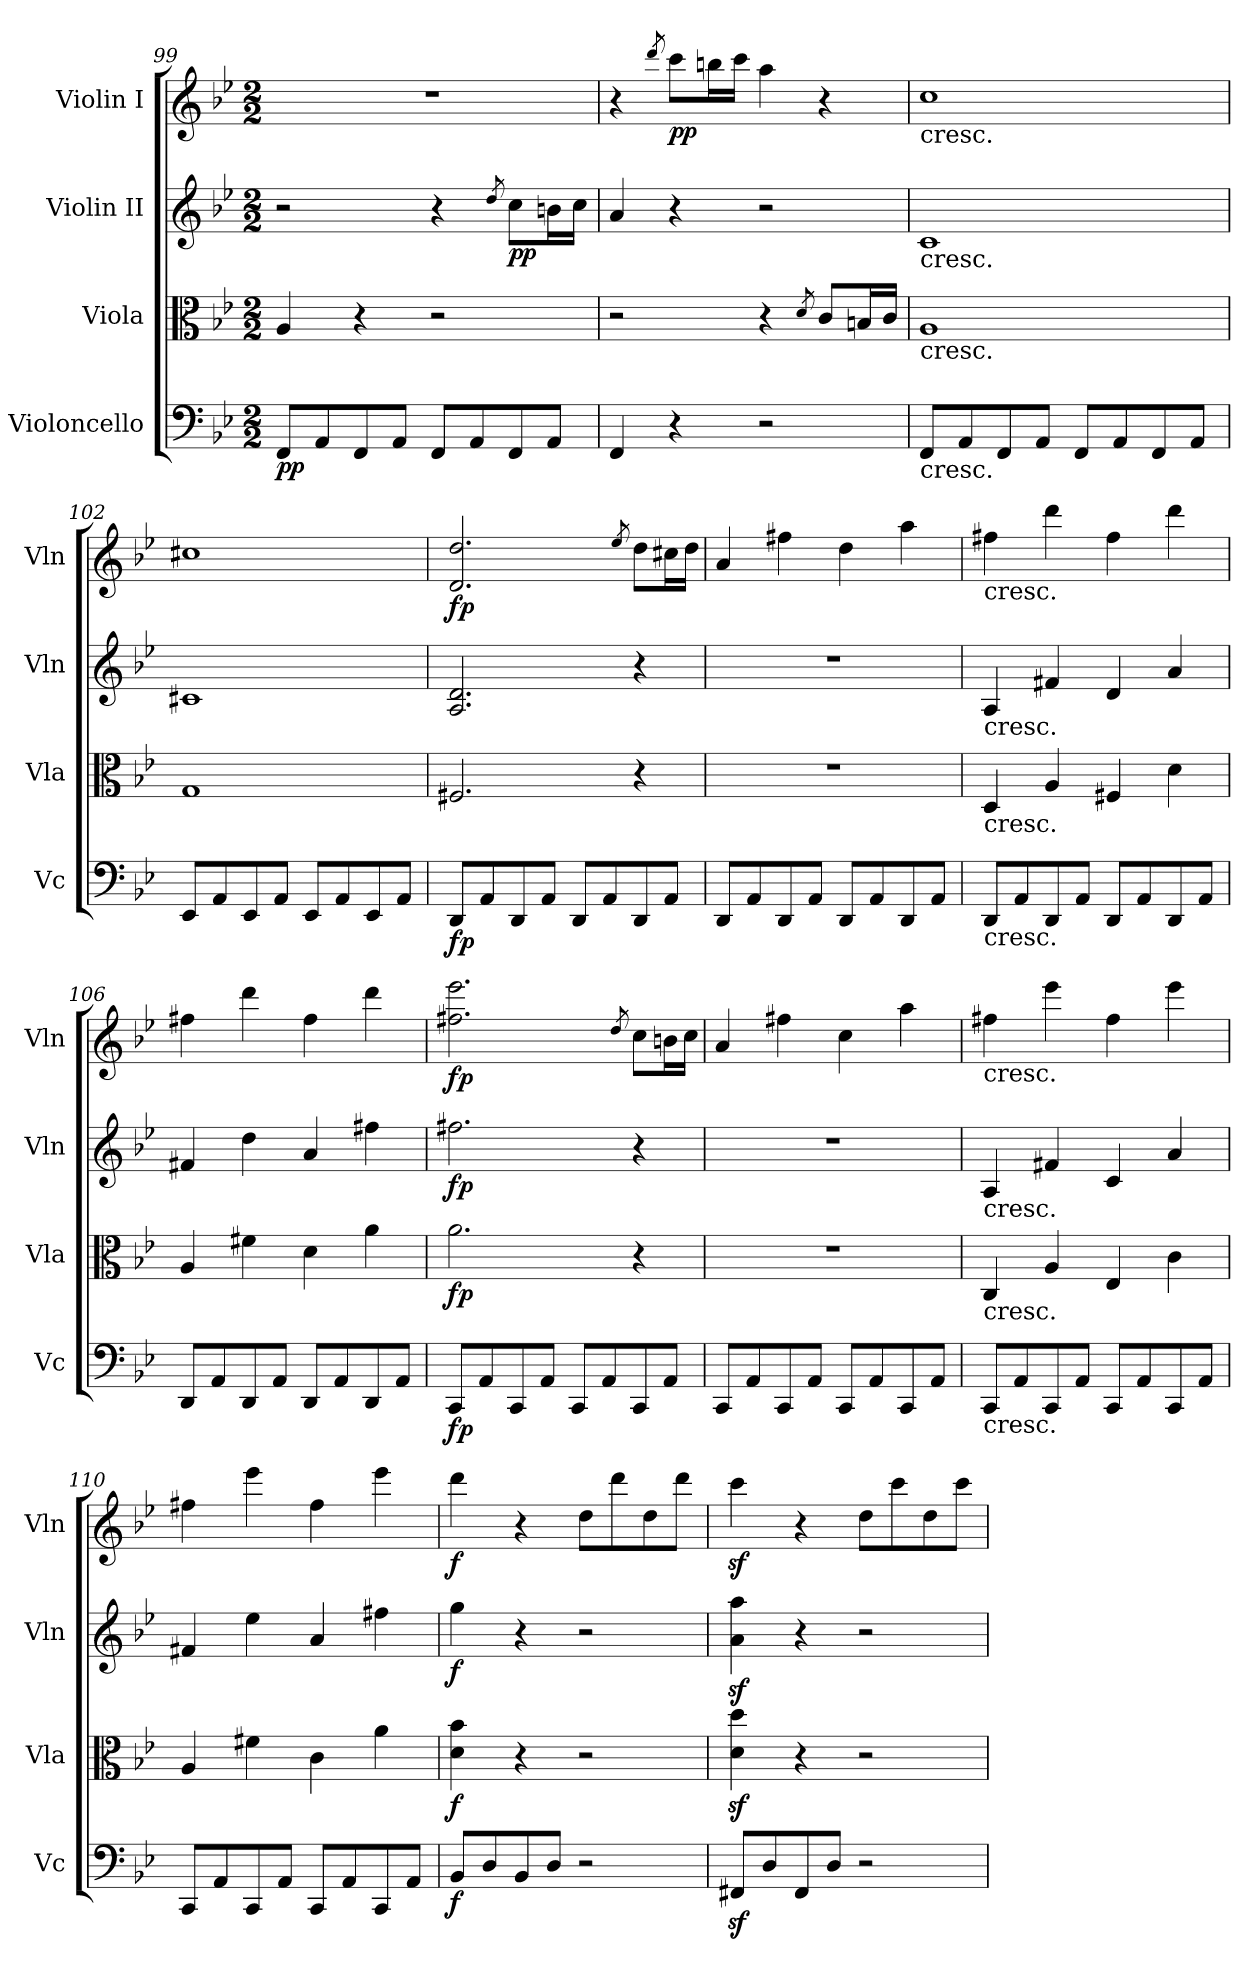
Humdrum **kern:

**kern	**dynam	**kern	**dynam	**kern	**dynam	**kern	**dynam
*part4	*part4	*part3	*part3	*part2	*part2	*part1	*part1
*staff4	*staff4	*staff3	*staff3	*staff2	*staff2	*staff1	*staff1
*I"Violoncello	*	*I"Viola	*	*I"Violin II	*	*I"Violin I	*
*I'Vc	*	*I'Vla	*	*I'Vln	*	*I'Vln	*
*clefF4	*	*clefC3	*	*clefG2	*	*clefG2	*
*k[b-e-]	*	*k[b-e-]	*	*k[b-e-]	*	*k[b-e-]	*
*B-:	*	*B-:	*	*B-:	*	*B-:	*
*M2/2	*	*M2/2	*	*M2/2	*	*M2/2	*
=99	=99	=99	=99	=99	=99	=99	=99
!	!LO:DY:b	!	!	!	!	!	!
8FF/L	pp	4A/	.	2r	.	1r	.
8AA/	.	.	.	.	.	.	.
8FF/	.	4r	.	.	.	.	.
8AA/J	.	.	.	.	.	.	.
8FF/L	.	2r	.	4r	.	.	.
8AA/	.	.	.	.	.	.	.
.	.	.	.	8qdd/	.	.	.
!	!	!	!	!	!LO:DY:b	!	!
8FF/	.	.	.	8cc\L	pp	.	.
8AA/J	.	.	.	16bn\L	.	.	.
.	.	.	.	16cc\JJ	.	.	.
=100	=100	=100	=100	=100	=100	=100	=100
4FF/	.	2r	.	4a/	.	4r	.
.	.	.	.	.	.	8qddd/	.
!	!	!	!	!	!	!	!LO:DY:b
4r	.	.	.	4r	.	8ccc\L	pp
.	.	.	.	.	.	16bbn\L	.
.	.	.	.	.	.	16ccc\JJ	.
2r	.	4r	.	2r	.	4aa\	.
.	.	8qd/	.	.	.	.	.
.	.	8c/L	.	.	.	4r	.
.	.	16Bn/L	.	.	.	.	.
.	.	16c/JJ	.	.	.	.	.
!!LO:LB:g=z
=101	=101	=101	=101	=101	=101	=101	=101
!	!	!	!	!	!	!LO:TX:b:t=cresc.	!
!	!	!	!	!LO:TX:b:t=cresc.	!	!	!
!	!	!LO:TX:b:t=cresc.	!	!	!	!	!
!LO:TX:b:t=cresc.	!	!	!	!	!	!	!
8FF/L	.	1A	.	1c	.	1cc	.
8AA/	.	.	.	.	.	.	.
8FF/	.	.	.	.	.	.	.
8AA/J	.	.	.	.	.	.	.
8FF/L	.	.	.	.	.	.	.
8AA/	.	.	.	.	.	.	.
8FF/	.	.	.	.	.	.	.
8AA/J	.	.	.	.	.	.	.
=102	=102	=102	=102	=102	=102	=102	=102
8EE-/L	.	1G	.	1c#X	.	1cc#X	.
8AA/	.	.	.	.	.	.	.
8EE-/	.	.	.	.	.	.	.
8AA/J	.	.	.	.	.	.	.
8EE-/L	.	.	.	.	.	.	.
8AA/	.	.	.	.	.	.	.
8EE-/	.	.	.	.	.	.	.
8AA/J	.	.	.	.	.	.	.
=103	=103	=103	=103	=103	=103	=103	=103
!	!LO:DY:b	!	!LO:DY:b	!	!	!	!
!	!	!	!LO:DY:n=1:a	!	!	!	!LO:DY:b
8DD/L	fp	2.F#X/	fp fp	2.A/ 2.d/	.	2.d/ 2.dd/	fp
8AA/	.	.	.	.	.	.	.
8DD/	.	.	.	.	.	.	.
8AA/J	.	.	.	.	.	.	.
8DD/L	.	.	.	.	.	.	.
8AA/	.	.	.	.	.	.	.
.	.	.	.	.	.	8qee-/	.
8DD/	.	4r	.	4r	.	8dd\L	.
8AA/J	.	.	.	.	.	16cc#X\L	.
.	.	.	.	.	.	16dd\JJ	.
=104	=104	=104	=104	=104	=104	=104	=104
8DD/L	.	1r	.	1r	.	4a/	.
8AA/	.	.	.	.	.	.	.
8DD/	.	.	.	.	.	4ff#X\	.
8AA/J	.	.	.	.	.	.	.
8DD/L	.	.	.	.	.	4dd\	.
8AA/	.	.	.	.	.	.	.
8DD/	.	.	.	.	.	4aa\	.
8AA/J	.	.	.	.	.	.	.
!!LO:PB:g=z
=105	=105	=105	=105	=105	=105	=105	=105
!	!	!	!	!	!	!LO:TX:b:t=cresc.	!
!	!	!	!	!LO:TX:b:t=cresc.	!	!	!
!	!	!LO:TX:b:t=cresc.	!	!	!	!	!
!LO:TX:b:t=cresc.	!	!	!	!	!	!	!
8DD/L	.	4D/	.	4A/	.	4ff#X\	.
8AA/	.	.	.	.	.	.	.
8DD/	.	4A/	.	4f#X/	.	4ddd\	.
8AA/J	.	.	.	.	.	.	.
8DD/L	.	4F#X/	.	4d/	.	4ff#\	.
8AA/	.	.	.	.	.	.	.
8DD/	.	4d\	.	4a/	.	4ddd\	.
8AA/J	.	.	.	.	.	.	.
=106	=106	=106	=106	=106	=106	=106	=106
8DD/L	.	4A/	.	4f#X/	.	4ff#X\	.
8AA/	.	.	.	.	.	.	.
8DD/	.	4f#X\	.	4dd\	.	4ddd\	.
8AA/J	.	.	.	.	.	.	.
8DD/L	.	4d\	.	4a/	.	4ff#\	.
8AA/	.	.	.	.	.	.	.
8DD/	.	4a\	.	4ff#X\	.	4ddd\	.
8AA/J	.	.	.	.	.	.	.
=107	=107	=107	=107	=107	=107	=107	=107
!	!LO:DY:b	!	!LO:DY:b	!	!LO:DY:b	!	!LO:DY:b
8CC/L	fp	2.a\	fp	2.ff#X\	fp	2.ff#X\ 2.eee-\	fp
8AA/	.	.	.	.	.	.	.
8CC/	.	.	.	.	.	.	.
8AA/J	.	.	.	.	.	.	.
8CC/L	.	.	.	.	.	.	.
8AA/	.	.	.	.	.	.	.
.	.	.	.	.	.	8qdd/	.
8CC/	.	4r	.	4r	.	8cc\L	.
8AA/J	.	.	.	.	.	16bn\L	.
.	.	.	.	.	.	16cc\JJ	.
=108	=108	=108	=108	=108	=108	=108	=108
8CC/L	.	1r	.	1r	.	4a/	.
8AA/	.	.	.	.	.	.	.
8CC/	.	.	.	.	.	4ff#X\	.
8AA/J	.	.	.	.	.	.	.
8CC/L	.	.	.	.	.	4cc\	.
8AA/	.	.	.	.	.	.	.
8CC/	.	.	.	.	.	4aa\	.
8AA/J	.	.	.	.	.	.	.
!!LO:PB:g=z
=109	=109	=109	=109	=109	=109	=109	=109
!	!	!	!	!	!	!LO:TX:b:t=cresc.	!
!	!	!	!	!LO:TX:b:t=cresc.	!	!	!
!	!	!LO:TX:b:t=cresc.	!	!	!	!	!
!LO:TX:b:t=cresc.	!	!	!	!	!	!	!
8CC/L	.	4C/	.	4A/	.	4ff#X\	.
8AA/	.	.	.	.	.	.	.
8CC/	.	4A/	.	4f#X/	.	4eee-\	.
8AA/J	.	.	.	.	.	.	.
8CC/L	.	4E-/	.	4c/	.	4ff#\	.
8AA/	.	.	.	.	.	.	.
8CC/	.	4c\	.	4a/	.	4eee-\	.
8AA/J	.	.	.	.	.	.	.
=110	=110	=110	=110	=110	=110	=110	=110
8CC/L	.	4A/	.	4f#X/	.	4ff#X\	.
8AA/	.	.	.	.	.	.	.
8CC/	.	4f#X\	.	4ee-\	.	4eee-\	.
8AA/J	.	.	.	.	.	.	.
8CC/L	.	4c\	.	4a/	.	4ff#\	.
8AA/	.	.	.	.	.	.	.
8CC/	.	4a\	.	4ff#X\	.	4eee-\	.
8AA/J	.	.	.	.	.	.	.
=111	=111	=111	=111	=111	=111	=111	=111
!	!LO:DY:b	!	!LO:DY:b	!	!LO:DY:b	!	!LO:DY:b
8BB-/L	f	4d\ 4b-\	f	4gg\	f	4ddd\	f
8D/	.	.	.	.	.	.	.
8BB-/	.	4r	.	4r	.	4r	.
8D/J	.	.	.	.	.	.	.
2r	.	2r	.	2r	.	8dd\L	.
.	.	.	.	.	.	8ddd\	.
.	.	.	.	.	.	8dd\	.
.	.	.	.	.	.	8ddd\J	.
=112	=112	=112	=112	=112	=112	=112	=112
8FF#Xz</L	.	4d\z< 4dd\z<	.	4a\z< 4aa\z<	.	4cccz<\	.
8D/	.	.	.	.	.	.	.
8FF#/	.	4r	.	4r	.	4r	.
8D/J	.	.	.	.	.	.	.
2r	.	2r	.	2r	.	8dd\L	.
.	.	.	.	.	.	8ccc\	.
.	.	.	.	.	.	8dd\	.
.	.	.	.	.	.	8ccc\J	.
=	=	=	=	=	=	=	=
*-	*-	*-	*-	*-	*-	*-	*-
